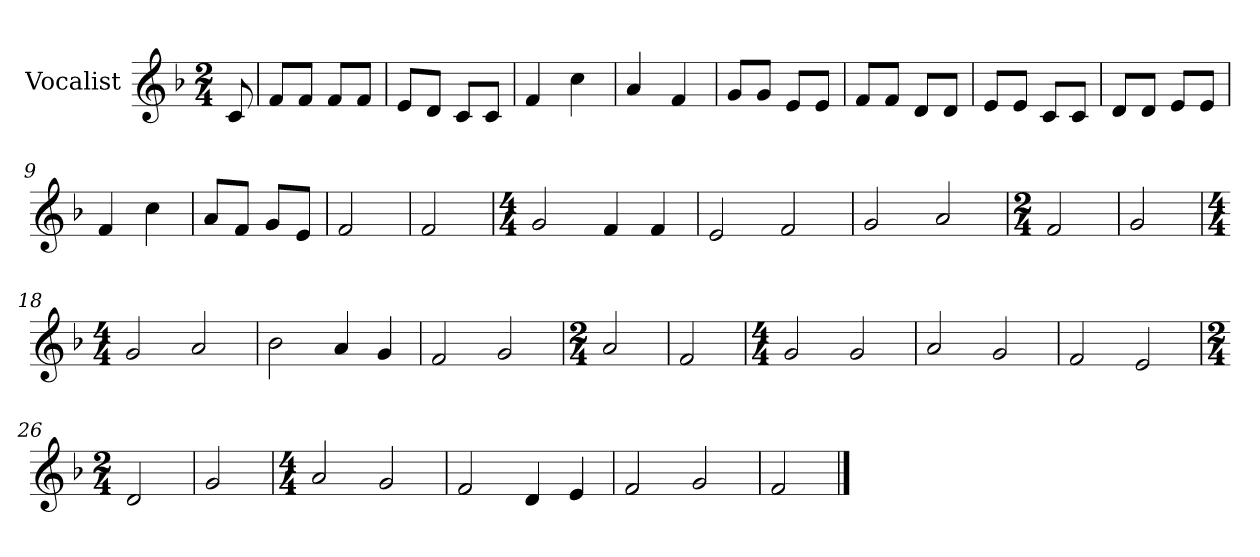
**kern
*part1
*staff1
*I"Vocalist
*k[b-]
*F:
*M2/4
=
8c
=1
8fL
8fJ
8fL
8fJ
=2
8eL
8dJ
8cL
8cJ
=3
4f
4cc
=4
4a
4f
=5
8gL
8gJ
8eL
8eJ
=6
8fL
8fJ
8dL
8dJ
=7
8eL
8eJ
8cL
8cJ
=8
8dL
8dJ
8eL
8eJ
=9
4f
4cc
=10
8aL
8fJ
8gL
8eJ
=11
2f
=12
2f
=13
*M4/4
2g
4f
4f
=14
2e
2f
=15
2g
2a
=16
*M2/4
2f
=17
2g
=18
*M4/4
2g
2a
=19
2b-
4a
4g
=20
2f
2g
=21
*M2/4
2a
=22
2f
=23
*M4/4
2g
2g
=24
2a
2g
=25
2f
2e
=26
*M2/4
2d
=27
2g
=28
*M4/4
2a
2g
=29
2f
4d
4e
=30
2f
2g
=31
2f
==
*-
